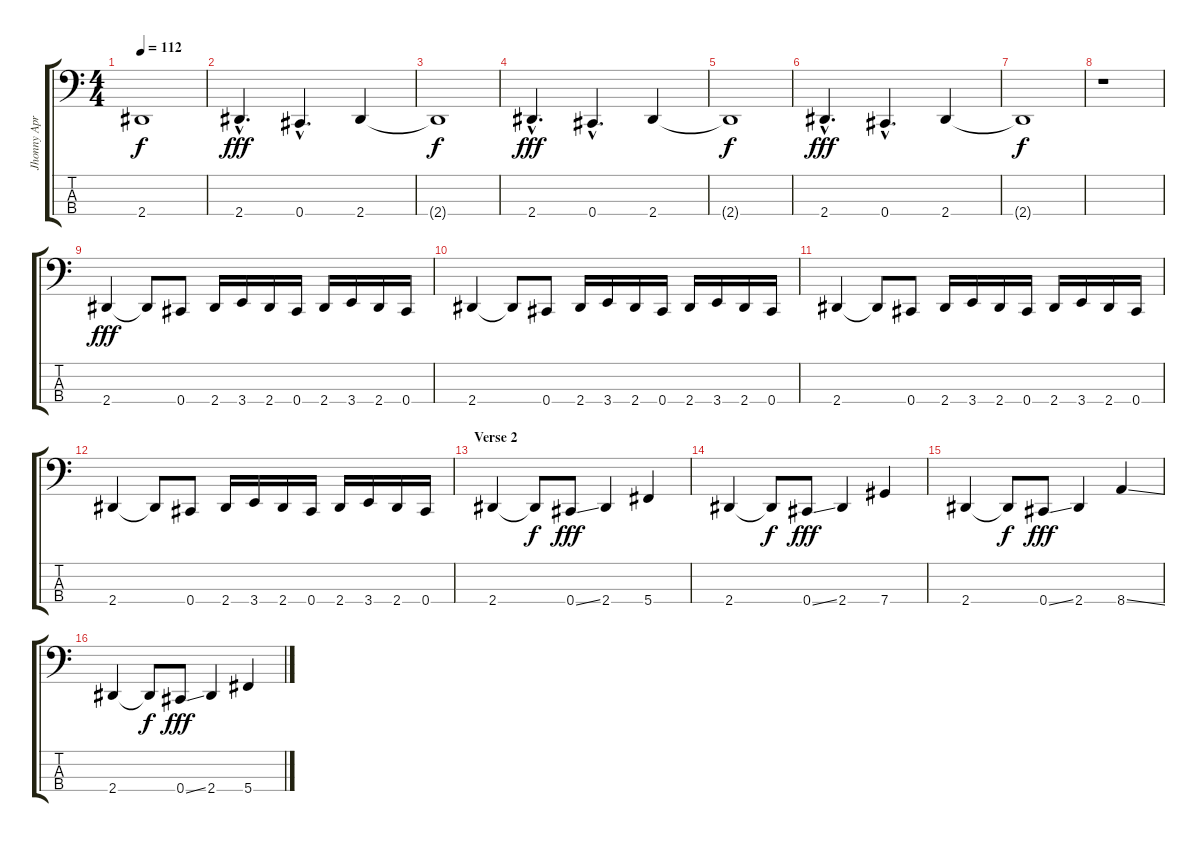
\track ("Jhonny April" "Jhonny Apr") {instrument electricbassfinger}
\staff {score tabs}
\tuning (Gb2 Db2 Ab1 Db1) {hide}
\ts (4 4)
\tempo 112
\clef f4
\ks c
2.4{t}.1{dy f} |
2.4{hac}.4{d dy fff} 0.4{hac}.4{d} 2.4.4 |
2.4{t}.1{dy f} |
2.4{hac}.4{d dy fff} 0.4{hac}.4{d} 2.4.4 |
2.4{t}.1{dy f} |
2.4{hac}.4{d dy fff} 0.4{hac}.4{d} 2.4.4 |
2.4{t}.1{dy f} |
r.1 |
2.4.4{dy fff} 2.4{t}.8 0.4.8 2.4.16 3.4.16 2.4.16 0.4.16 2.4.16 3.4.16 2.4.16 0.4.16 |
2.4.4 2.4{t}.8 0.4.8 2.4.16 3.4.16 2.4.16 0.4.16 2.4.16 3.4.16 2.4.16 0.4.16 |
2.4.4 2.4{t}.8 0.4.8 2.4.16 3.4.16 2.4.16 0.4.16 2.4.16 3.4.16 2.4.16 0.4.16 |
2.4.4 2.4{t}.8 0.4.8 2.4.16 3.4.16 2.4.16 0.4.16 2.4.16 3.4.16 2.4.16 0.4.16 |
\section ("" "Verse 2")
2.4.4 2.4{t}.8{dy f} 0.4{ss}.8{dy fff} 2.4.4 5.4.4 |
2.4.4 2.4{t}.8{dy f} 0.4{ss}.8{dy fff} 2.4.4 7.4.4 |
2.4.4 2.4{t}.8{dy f} 0.4{ss}.8{dy fff} 2.4.4 8.4{ss}.4 |
2.4.4 2.4{t}.8{dy f} 0.4{ss}.8{dy fff} 2.4.4 5.4.4
